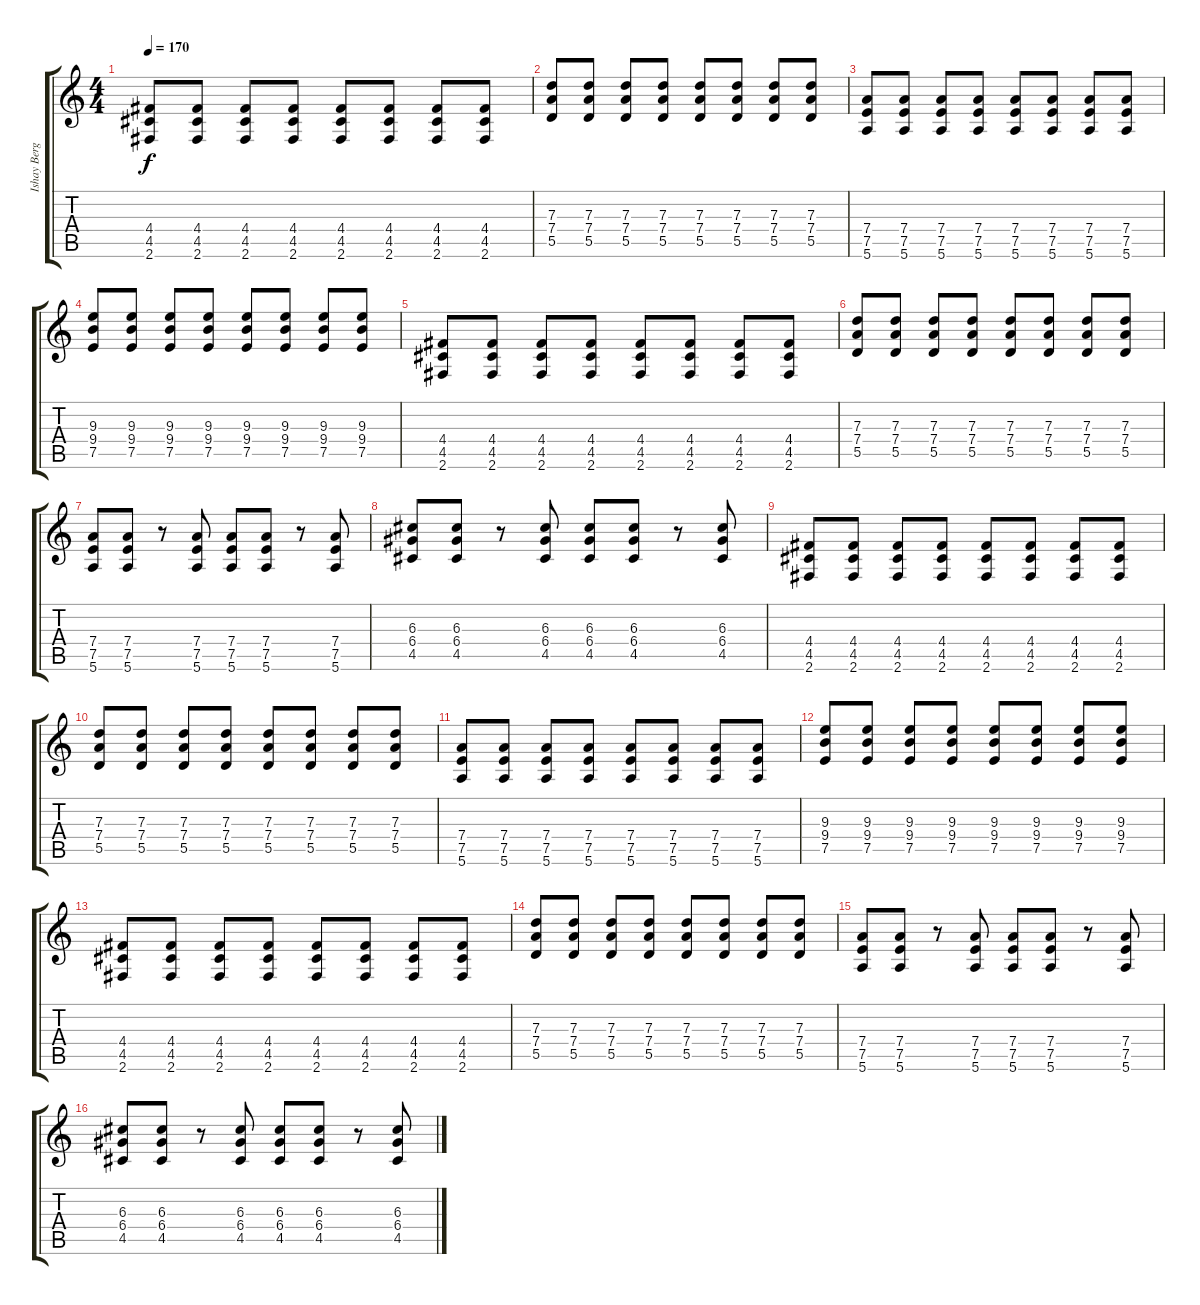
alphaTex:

\track ("Ishay Berger (Guitar)" "Ishay Berg") {instrument distortionguitar}
\staff {score tabs}
\tuning (E4 B3 G3 D3 A2 E2) {hide}
\ts (4 4)
\tempo 170
\clef g2
\ks c
(4.4 4.5 2.6).8{dy f} (4.4 4.5 2.6).8 (4.4 4.5 2.6).8 (4.4 4.5 2.6).8 (4.4 4.5 2.6).8 (4.4 4.5 2.6).8 (4.4 4.5 2.6).8 (4.4 4.5 2.6).8 |
(7.3 7.4 5.5).8 (7.3 7.4 5.5).8 (7.3 7.4 5.5).8 (7.3 7.4 5.5).8 (7.3 7.4 5.5).8 (7.3 7.4 5.5).8 (7.3 7.4 5.5).8 (7.3 7.4 5.5).8 |
(7.4 7.5 5.6).8 (7.4 7.5 5.6).8 (7.4 7.5 5.6).8 (7.4 7.5 5.6).8 (7.4 7.5 5.6).8 (7.4 7.5 5.6).8 (7.4 7.5 5.6).8 (7.4 7.5 5.6).8 |
(9.3 9.4 7.5).8 (9.3 9.4 7.5).8 (9.3 9.4 7.5).8 (9.3 9.4 7.5).8 (9.3 9.4 7.5).8 (9.3 9.4 7.5).8 (9.3 9.4 7.5).8 (9.3 9.4 7.5).8 |
(4.4 4.5 2.6).8 (4.4 4.5 2.6).8 (4.4 4.5 2.6).8 (4.4 4.5 2.6).8 (4.4 4.5 2.6).8 (4.4 4.5 2.6).8 (4.4 4.5 2.6).8 (4.4 4.5 2.6).8 |
(7.3 7.4 5.5).8 (7.3 7.4 5.5).8 (7.3 7.4 5.5).8 (7.3 7.4 5.5).8 (7.3 7.4 5.5).8 (7.3 7.4 5.5).8 (7.3 7.4 5.5).8 (7.3 7.4 5.5).8 |
(7.4 7.5 5.6).8 (7.4 7.5 5.6).8 r.8 (7.4 7.5 5.6).8 (7.4 7.5 5.6).8 (7.4 7.5 5.6).8 r.8 (7.4 7.5 5.6).8 |
(6.3 6.4 4.5).8 (6.3 6.4 4.5).8 r.8 (6.3 6.4 4.5).8 (6.3 6.4 4.5).8 (6.3 6.4 4.5).8 r.8 (6.3 6.4 4.5).8 |
(4.4 4.5 2.6).8 (4.4 4.5 2.6).8 (4.4 4.5 2.6).8 (4.4 4.5 2.6).8 (4.4 4.5 2.6).8 (4.4 4.5 2.6).8 (4.4 4.5 2.6).8 (4.4 4.5 2.6).8 |
(7.3 7.4 5.5).8 (7.3 7.4 5.5).8 (7.3 7.4 5.5).8 (7.3 7.4 5.5).8 (7.3 7.4 5.5).8 (7.3 7.4 5.5).8 (7.3 7.4 5.5).8 (7.3 7.4 5.5).8 |
(7.4 7.5 5.6).8 (7.4 7.5 5.6).8 (7.4 7.5 5.6).8 (7.4 7.5 5.6).8 (7.4 7.5 5.6).8 (7.4 7.5 5.6).8 (7.4 7.5 5.6).8 (7.4 7.5 5.6).8 |
(9.3 9.4 7.5).8 (9.3 9.4 7.5).8 (9.3 9.4 7.5).8 (9.3 9.4 7.5).8 (9.3 9.4 7.5).8 (9.3 9.4 7.5).8 (9.3 9.4 7.5).8 (9.3 9.4 7.5).8 |
(4.4 4.5 2.6).8 (4.4 4.5 2.6).8 (4.4 4.5 2.6).8 (4.4 4.5 2.6).8 (4.4 4.5 2.6).8 (4.4 4.5 2.6).8 (4.4 4.5 2.6).8 (4.4 4.5 2.6).8 |
(7.3 7.4 5.5).8 (7.3 7.4 5.5).8 (7.3 7.4 5.5).8 (7.3 7.4 5.5).8 (7.3 7.4 5.5).8 (7.3 7.4 5.5).8 (7.3 7.4 5.5).8 (7.3 7.4 5.5).8 |
(7.4 7.5 5.6).8 (7.4 7.5 5.6).8 r.8 (7.4 7.5 5.6).8 (7.4 7.5 5.6).8 (7.4 7.5 5.6).8 r.8 (7.4 7.5 5.6).8 |
(6.3 6.4 4.5).8 (6.3 6.4 4.5).8 r.8 (6.3 6.4 4.5).8 (6.3 6.4 4.5).8 (6.3 6.4 4.5).8 r.8 (6.3 6.4 4.5).8
